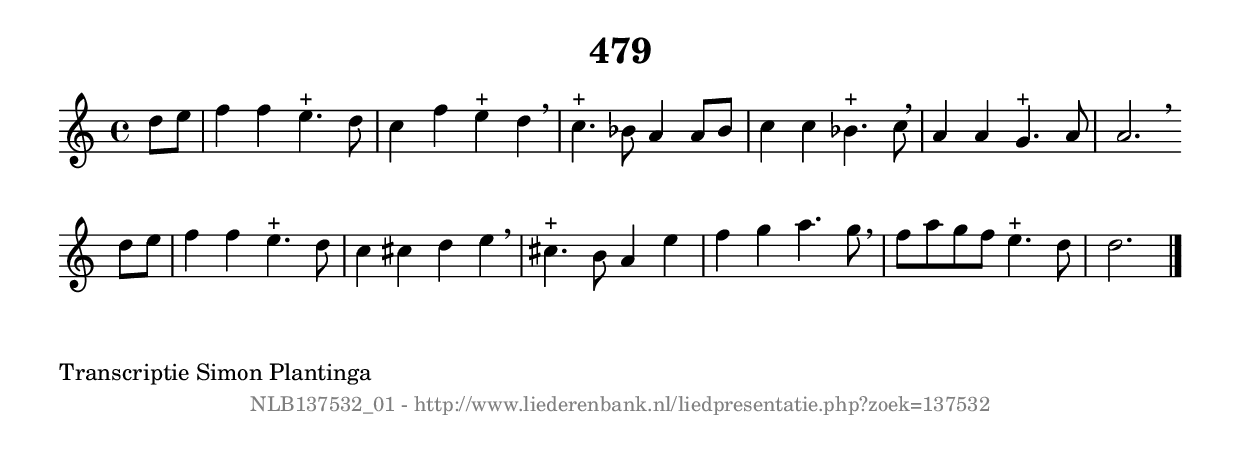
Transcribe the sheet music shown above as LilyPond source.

%
% produced by wce2krn 1.64 (7 June 2014)
%
\version"2.16"
#(append! paper-alist '(("long" . (cons (* 210 mm) (* 2000 mm)))))
#(set-default-paper-size "long")
sb = {\breathe}
mBreak = {\breathe }
bBreak = {\breathe }
x = {\once\override NoteHead #'style = #'cross }
gl=\glissando
itime={\override Staff.TimeSignature #'stencil = ##f }
ficta = {\once\set suggestAccidentals = ##t}
fine = {\once\override Score.RehearsalMark #'self-alignment-X = #1 \mark \markup {\italic{Fine}}}
dc = {\once\override Score.RehearsalMark #'self-alignment-X = #1 \mark \markup {\italic{D.C.}}}
dcf = {\once\override Score.RehearsalMark #'self-alignment-X = #1 \mark \markup {\italic{D.C. al Fine}}}
dcc = {\once\override Score.RehearsalMark #'self-alignment-X = #1 \mark \markup {\italic{D.C. al Coda}}}
ds = {\once\override Score.RehearsalMark #'self-alignment-X = #1 \mark \markup {\italic{D.S.}}}
dsf = {\once\override Score.RehearsalMark #'self-alignment-X = #1 \mark \markup {\italic{D.S. al Fine}}}
dsc = {\once\override Score.RehearsalMark #'self-alignment-X = #1 \mark \markup {\italic{D.S. al Coda}}}
pv = {\set Score.repeatCommands = #'((volta "1"))}
sv = {\set Score.repeatCommands = #'((volta "2"))}
tv = {\set Score.repeatCommands = #'((volta "3"))}
qv = {\set Score.repeatCommands = #'((volta "4"))}
xv = {\set Score.repeatCommands = #'((volta #f))}
\header{ tagline = ""
title = "479"
}
\score {{
\key d \dorian
\relative g'
{
\set melismaBusyProperties = #'()
\partial 32*8
\time 4/4
\tempo 4=120
\override Score.MetronomeMark #'transparent = ##t
\override Score.RehearsalMark #'break-visibility = #(vector #t #t #f)
d'8 e8 | f4 f4 e4.^"+" d8 | c4 f4 e4^"+" d4 \sb | c4.^"+" bes8 a4 a8 bes8 | c4 c4 bes4.^"+" c8 \sb | a4 a4 g4.^"+" a8 | a2. \bar ":|:" \bBreak
d8 e8 | f4 f4 e4.^"+" d8 | c4 cis4 d4 e4 \sb | cis4.^"+" b8 a4 e'4 | f4 g4 a4. g8 \sb | f8 a8 g8 f8 e4.^"+" d8 | d2. \bar "|."
 }}
 \midi { }
 \layout {
            indent = 0.0\cm
}
}
\markup { \wordwrap-string #" 
Transcriptie Simon Plantinga
"}
\markup { \vspace #0 } \markup { \with-color #grey \fill-line { \center-column { \smaller "NLB137532_01 - http://www.liederenbank.nl/liedpresentatie.php?zoek=137532" } } }
